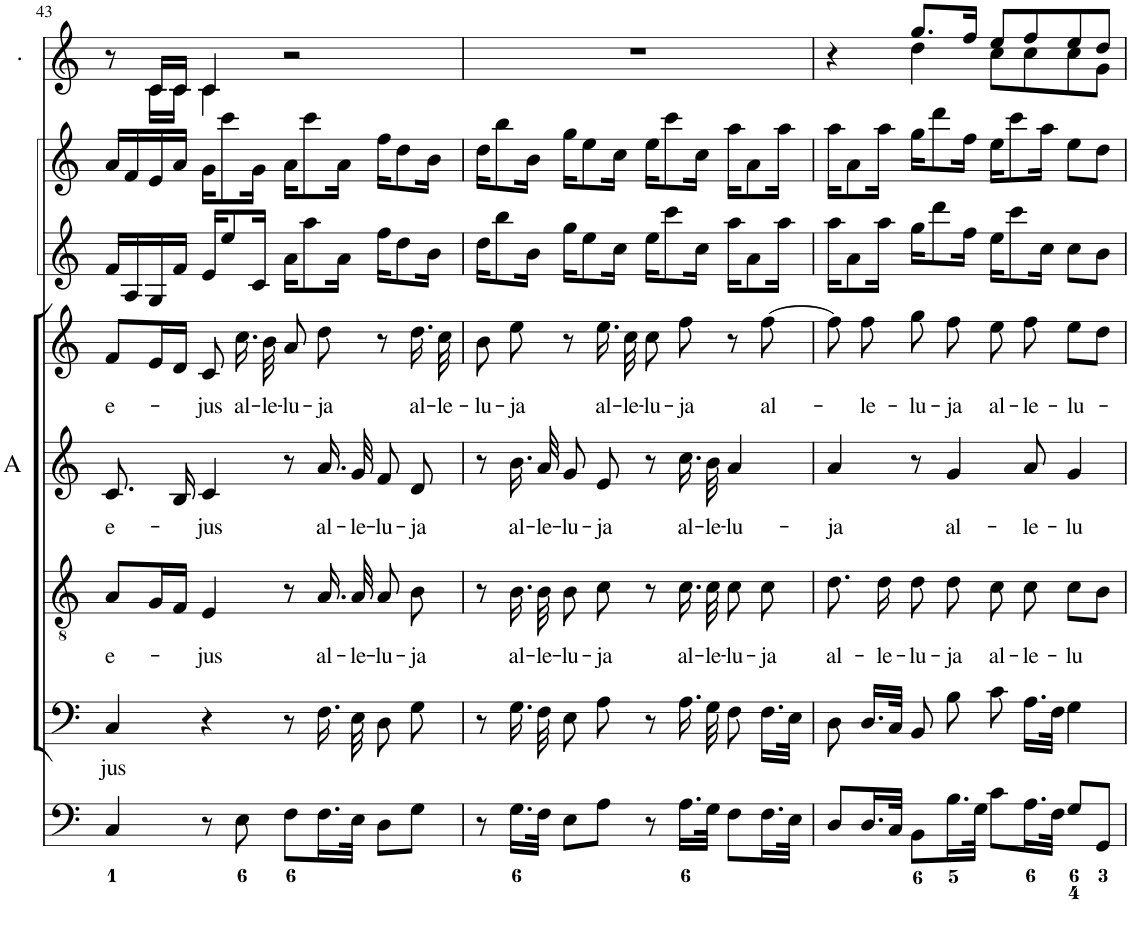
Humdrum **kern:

**kern	**kern	**text	**kern	**text	**kern	**text	**kern	**text	**kern	**kern	**kern
*part8	*part7	*part7	*part6	*part6	*part5	*part5	*part4	*part4	*part3	*part2	*part1
*staff8	*staff7	*staff7	*staff6	*staff6	*staff5	*staff5	*staff4	*staff4	*staff3	*staff2	*staff1
*I"[Organ]	*I"Voice	*	*I"Tenor	*	*I"Alto	*	*I"Voice	*	*I"[Violino 2]	*I"[Violino 1]	*I"Clarini in C
*	*	*	*	*	*I'A	*	*	*	*I'Vln	*I'Vln	*
!!LO:PB:g=z
*clefF4	*clefF4	*	*clefGv2	*	*clefG2	*	*clefG2	*	*clefG2	*clefG2	*clefG2
*k[]	*k[]	*	*k[]	*	*k[]	*	*k[]	*	*k[]	*k[]	*k[]
*M4/4	*M4/4	*	*M4/4	*	*M4/4	*	*M4/4	*	*M4/4	*M4/4	*M4/4
*met(c)	*met(c)	*	*met(c)	*	*met(c)	*	*met(c)	*	*met(c)	*met(c)	*met(c)
=43	=43	=43	=43	=43	=43	=43	=43	=43	=43	=43	=43
!	!	!LO:LY:b	!	!LO:LY:b	!	!LO:LY:b	!	!LO:LY:b	!	!	!
*	*	*	*	*	*	*	*	*	*	*	*^
4C/	4C/	jus	8A/L	e-	8.c/L	e-	8f/L	e-	16f/LL	16a/LL	8r	8ryy
.	.	.	.	.	.	.	.	.	16A/	16f/	.	.
.	.	.	16G/L	.	.	.	16e/L	.	16G/	16e/	16c/LL	16c\LL
.	.	.	16F/JJ	.	16B/Jk	.	16d/JJ	.	16f/JJ	16a/JJ	16c/JJ	16c\JJ
!	!	!	!	!LO:LY:b	!	!LO:LY:b	!	!LO:LY:b	!	!	!	!
8r	4r	.	4E/	-jus	4c/	-jus	8c/	-jus	16e/KL	16g\KL	4c/	4c\
.	.	.	.	.	.	.	.	.	8ee/	8ccc\	.	.
!	!	!	!	!	!	!	!	!LO:LY:b	!	!	!	!
8E\	.	.	.	.	.	.	16.cc\	al-	.	.	.	.
.	.	.	.	.	.	.	.	.	16c/Jk	16g\Jk	.	.
!	!	!	!	!	!	!	!	!LO:LY:b	!	!	!	!
.	.	.	.	.	.	.	32b\	-le-	.	.	.	.
!	!	!	!	!	!	!	!	!LO:LY:b	!	!	!	!
8F\L	8r	.	8r	.	8r	.	8a/	-lu-	16a\KL	16a\KL	2r	2ryy
.	.	.	.	.	.	.	.	.	8aa\	8ccc\	.	.
!	!	!	!	!LO:LY:b	!	!LO:LY:b	!	!LO:LY:b	!	!	!	!
16.F\L	16.F\	.	16.A/	al-	16.a/LL	al-	8dd\	-ja	.	.	.	.
.	.	.	.	.	.	.	.	.	16a\Jk	16a\Jk	.	.
!	!	!	!	!LO:LY:b	!	!LO:LY:b	!	!	!	!	!	!
32E\JJk	32E\	.	32A/	-le-	32g/JJk	-le-	.	.	.	.	.	.
!	!	!	!	!LO:LY:b	!	!LO:LY:b	!	!	!	!	!	!
8D\L	8D\	.	8A/	-lu-	8f/L	-lu-	8r	.	16ff\KL	16ff\KL	.	.
.	.	.	.	.	.	.	.	.	8dd\	8dd\	.	.
!	!	!	!	!LO:LY:b	!	!LO:LY:b	!	!LO:LY:b	!	!	!	!
8G\J	8G\	.	8B\	-ja	8d/J	-ja	16.dd\	al-	.	.	.	.
.	.	.	.	.	.	.	.	.	16b\Jk	16b\Jk	.	.
!	!	!	!	!	!	!	!	!LO:LY:b	!	!	!	!
.	.	.	.	.	.	.	32cc\	-le-	.	.	.	.
*	*	*	*	*	*	*	*	*	*	*	*v	*v
=44	=44	=44	=44	=44	=44	=44	=44	=44	=44	=44	=44
!	!	!	!	!	!	!	!	!LO:LY:b	!	!	!
8r	8r	.	8r	.	8r	.	8b\	-lu-	16dd\KL	16dd\KL	1r
.	.	.	.	.	.	.	.	.	8bb\	8bb\	.
!	!	!	!	!LO:LY:b	!	!LO:LY:b	!	!LO:LY:b	!	!	!
16.G\LL	16.G\	.	16.B\	al-	16.b/LL	al-	8ee\	-ja	.	.	.
.	.	.	.	.	.	.	.	.	16b\Jk	16b\Jk	.
!	!	!	!	!LO:LY:b	!	!LO:LY:b	!	!	!	!	!
32F\JJk	32F\	.	32B\	-le-	32a/JJk	-le-	.	.	.	.	.
!	!	!	!	!LO:LY:b	!	!LO:LY:b	!	!	!	!	!
8E\L	8E\	.	8B\	-lu-	8g/L	-lu-	8r	.	16gg\KL	16gg\KL	.
.	.	.	.	.	.	.	.	.	8ee\	8ee\	.
!	!	!	!	!LO:LY:b	!	!LO:LY:b	!	!LO:LY:b	!	!	!
8A\J	8A\	.	8c\	-ja	8e/J	-ja	16.ee\	al-	.	.	.
.	.	.	.	.	.	.	.	.	16cc\Jk	16cc\Jk	.
!	!	!	!	!	!	!	!	!LO:LY:b	!	!	!
.	.	.	.	.	.	.	32cc\	-le-	.	.	.
!	!	!	!	!	!	!	!	!LO:LY:b	!	!	!
8r	8r	.	8r	.	8r	.	8cc\	-lu-	16ee\KL	16ee\KL	.
.	.	.	.	.	.	.	.	.	8ccc\	8ccc\	.
!	!	!	!	!LO:LY:b	!	!LO:LY:b	!	!LO:LY:b	!	!	!
16.A\LL	16.A\	.	16.c\	al-	16.cc\LL	al-	8ff\	-ja	.	.	.
.	.	.	.	.	.	.	.	.	16cc\Jk	16cc\Jk	.
!	!	!	!	!LO:LY:b	!	!LO:LY:b	!	!	!	!	!
32G\JJk	32G\	.	32c\	-le-	32b\JJk	-le-	.	.	.	.	.
!	!	!	!	!LO:LY:b	!	!LO:LY:b	!	!	!	!	!
8F\L	8F\	.	8c\	-lu-	4a/	-lu-	8r	.	16aa\KL	16aa\KL	.
.	.	.	.	.	.	.	.	.	8a\	8a\	.
!	!	!	!	!LO:LY:b	!	!	!	!LO:LY:b	!	!	!
16.F\L	16.F\LL	.	8c\	-ja	.	.	[8ff\	al-	.	.	.
.	.	.	.	.	.	.	.	.	16aa\Jk	16aa\Jk	.
32E\JJk	32E\JJk	.	.	.	.	.	.	.	.	.	.
=45	=45	=45	=45	=45	=45	=45	=45	=45	=45	=45	=45
!	!	!	!	!LO:LY:b	!	!LO:LY:b	!	!	!	!	!
*	*	*	*	*	*	*	*	*	*	*	*^
8D/L	8D\	.	8.d\	al-	4a/	-ja	8ff\]	.	16aa\KL	16aa\KL	4r	4ryy
.	.	.	.	.	.	.	.	.	8a\	8a\	.	.
!	!	!	!	!	!	!	!	!LO:LY:b	!	!	!	!
16.D/L	16.D/LL	.	.	.	.	.	8ff\	-le-	.	.	.	.
!	!	!	!	!LO:LY:b	!	!	!	!	!	!	!	!
.	.	.	16d\	-le-	.	.	.	.	16aa\Jk	16aa\Jk	.	.
32C/JJk	32C/JJk	.	.	.	.	.	.	.	.	.	.	.
!	!	!	!	!LO:LY:b	!	!	!	!LO:LY:b	!	!	!	!
8BB\L	8BB/	.	8d\	-lu-	8r	.	8gg\	-lu-	16gg\KL	16gg\KL	8.gg/L	4dd\
.	.	.	.	.	.	.	.	.	8ddd\	8ddd\	.	.
!	!	!	!	!LO:LY:b	!	!LO:LY:b	!	!LO:LY:b	!	!	!	!
16.B\L	8B\	.	8d\	-ja	4g/	al-	8ff\	-ja	.	.	.	.
.	.	.	.	.	.	.	.	.	16ff\Jk	16ff\Jk	16ff/Jk	.
32G\JJk	.	.	.	.	.	.	.	.	.	.	.	.
!	!	!	!	!LO:LY:b	!	!	!	!LO:LY:b	!	!	!	!
8c\L	8c\	.	8c\	al-	.	.	8ee\	al-	16ee\KL	16ee\KL	8ee/L	8cc\L
.	.	.	.	.	.	.	.	.	8ccc\	8ccc\	.	.
!	!	!	!	!LO:LY:b	!	!LO:LY:b	!	!LO:LY:b	!	!	!	!
16.A\L	16.A\LL	.	8c\	-le-	8a/	-le-	8ff\	-le-	.	.	8ff/	8cc\
.	.	.	.	.	.	.	.	.	16cc\Jk	16aa\Jk	.	.
32F\JJk	32F\JJk	.	.	.	.	.	.	.	.	.	.	.
!	!	!	!	!LO:LY:b	!	!LO:LY:b	!	!LO:LY:b	!	!	!	!
8G/L	4G\	.	8c\L	-lu	4g/	-lu	8ee\L	-lu-	8cc\L	8ee\L	8ee/	8cc\
8GG/J	.	.	8B\J	.	.	.	8dd\J	.	8b\J	8dd\J	8dd/J	8g\J
*	*	*	*	*	*	*	*	*	*	*	*v	*v
=	=	=	=	=	=	=	=	=	=	=	=
*-	*-	*-	*-	*-	*-	*-	*-	*-	*-	*-	*-
